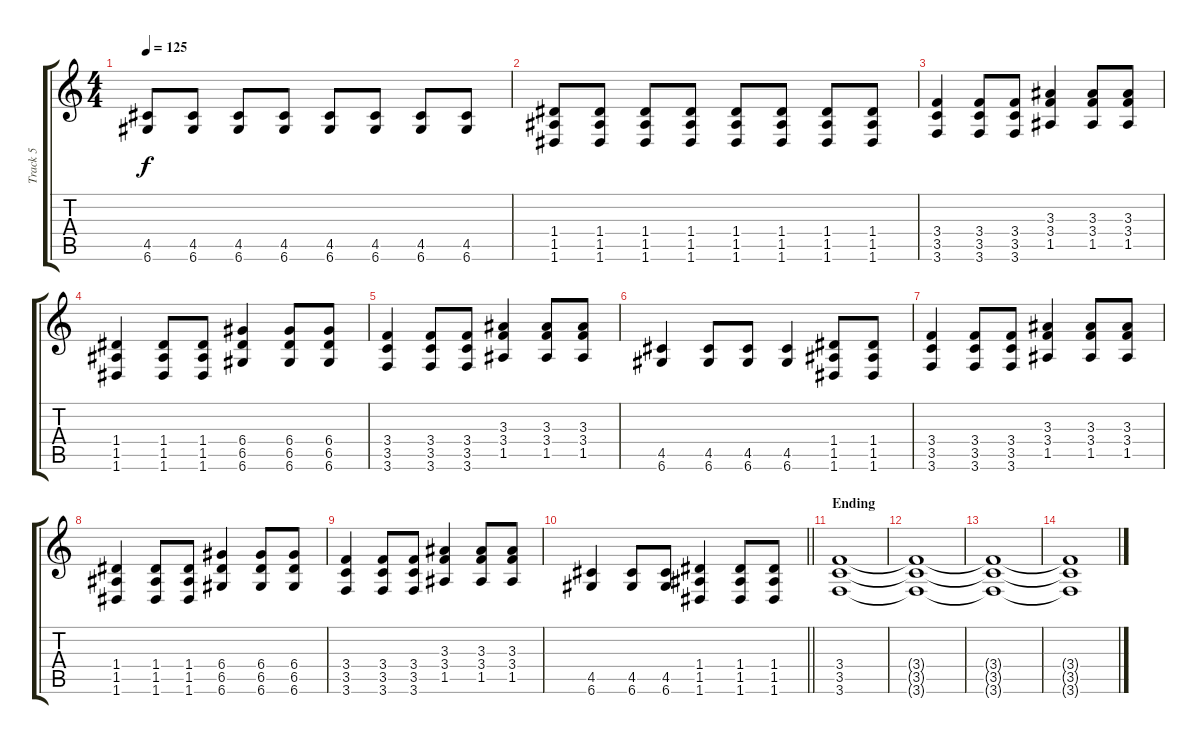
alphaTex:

\track ("Track 5" "Track 5") {instrument distortionguitar}
\staff {score tabs}
\tuning (E4 B3 G3 D3 A2 D2) {hide}
\ts (4 4)
\tempo 125
\clef g2
\ks c
(4.5 6.6).8{dy f} (4.5 6.6).8 (4.5 6.6).8 (4.5 6.6).8 (4.5 6.6).8 (4.5 6.6).8 (4.5 6.6).8 (4.5 6.6).8 |
(1.4 1.5 1.6).8 (1.4 1.5 1.6).8 (1.4 1.5 1.6).8 (1.4 1.5 1.6).8 (1.4 1.5 1.6).8 (1.4 1.5 1.6).8 (1.4 1.5 1.6).8 (1.4 1.5 1.6).8 |
(3.4 3.5 3.6).4 (3.4 3.5 3.6).8 (3.4 3.5 3.6).8 (3.3 3.4 1.5).4 (3.3 3.4 1.5).8 (3.3 3.4 1.5).8 |
(1.4 1.5 1.6).4 (1.4 1.5 1.6).8 (1.4 1.5 1.6).8 (6.4 6.5 6.6).4 (6.4 6.5 6.6).8 (6.4 6.5 6.6).8 |
(3.4 3.5 3.6).4 (3.4 3.5 3.6).8 (3.4 3.5 3.6).8 (3.3 3.4 1.5).4 (3.3 3.4 1.5).8 (3.3 3.4 1.5).8 |
(4.5 6.6).4 (4.5 6.6).8 (4.5 6.6).8 (4.5 6.6).4 (1.4 1.5 1.6).8 (1.4 1.5 1.6).8 |
(3.4 3.5 3.6).4 (3.4 3.5 3.6).8 (3.4 3.5 3.6).8 (3.3 3.4 1.5).4 (3.3 3.4 1.5).8 (3.3 3.4 1.5).8 |
(1.4 1.5 1.6).4 (1.4 1.5 1.6).8 (1.4 1.5 1.6).8 (6.4 6.5 6.6).4 (6.4 6.5 6.6).8 (6.4 6.5 6.6).8 |
(3.4 3.5 3.6).4 (3.4 3.5 3.6).8 (3.4 3.5 3.6).8 (3.3 3.4 1.5).4 (3.3 3.4 1.5).8 (3.3 3.4 1.5).8 |
\barLineRight lightlight
(4.5 6.6).4 (4.5 6.6).8 (4.5 6.6).8 (1.4 1.5 1.6).4 (1.4 1.5 1.6).8 (1.4 1.5 1.6).8 |
\section ("" "Ending")
(3.4 3.5 3.6).1 |
(3.4{t} 3.5{t} 3.6{t}).1 |
(3.4{t} 3.5{t} 3.6{t}).1 |
(3.4{t} 3.5{t} 3.6{t}).1
